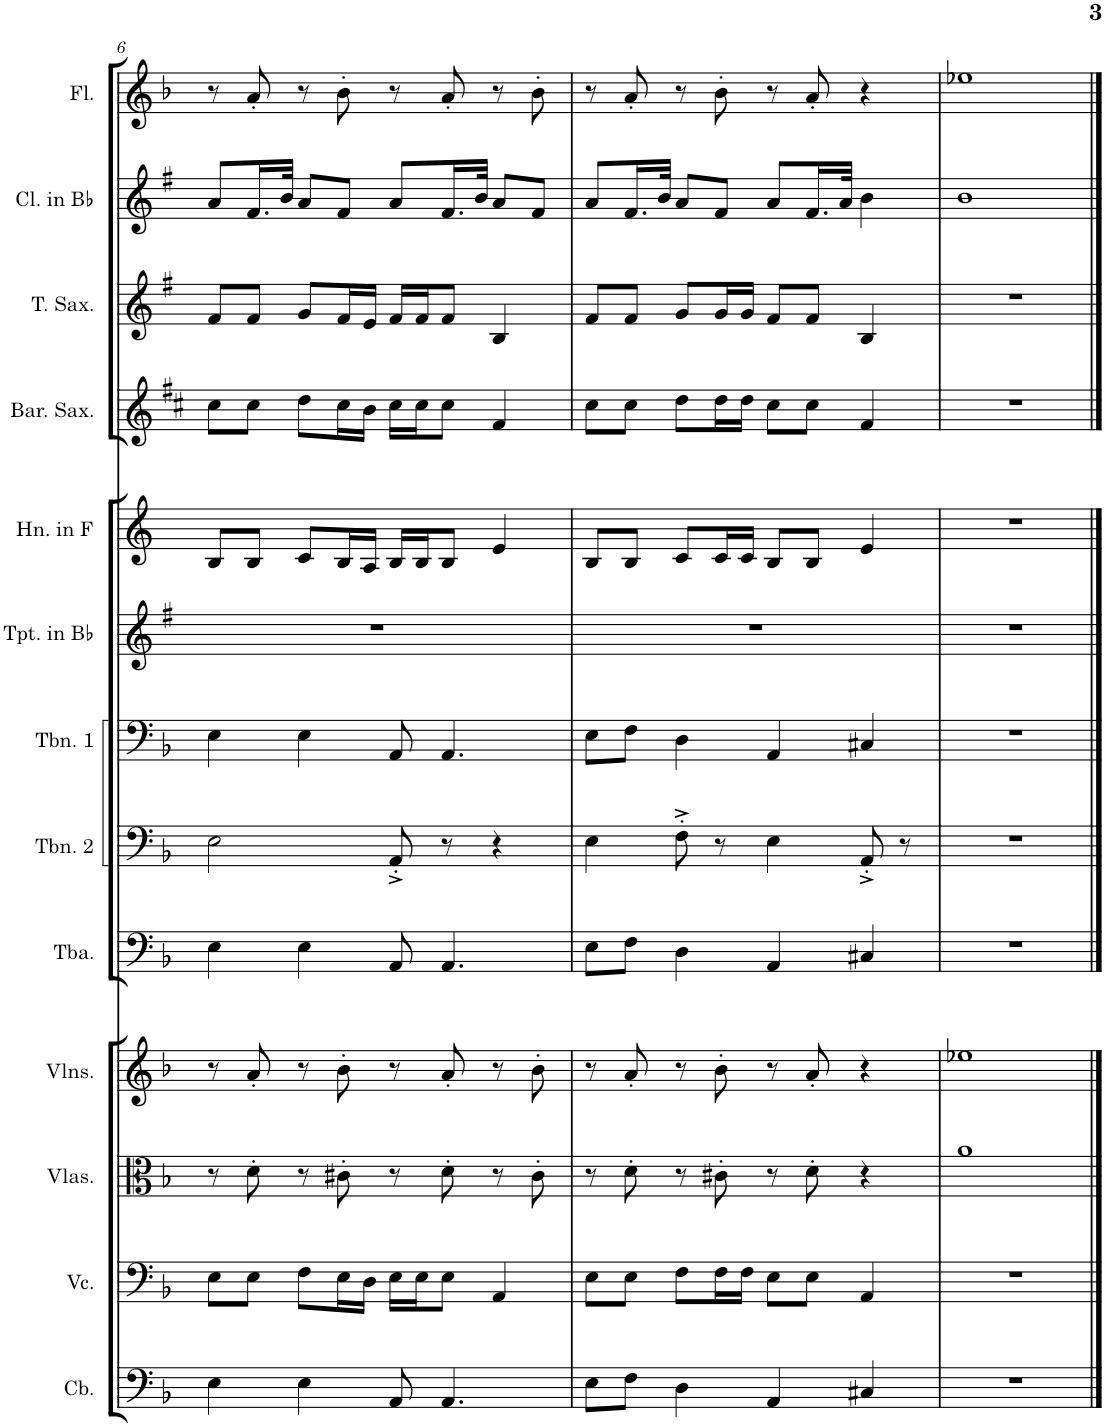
**kern	**kern	**kern	**kern	**kern	**kern	**kern	**kern	**kern	**kern	**kern	**kern	**kern
*part13	*part12	*part11	*part10	*part9	*part8	*part7	*part6	*part5	*part4	*part3	*part2	*part1
*staff13	*staff12	*staff11	*staff10	*staff9	*staff8	*staff7	*staff6	*staff5	*staff4	*staff3	*staff2	*staff1
*I"Contrabass	*I"Violoncello	*I"Violas	*I"Violins	*I"Tuba	*I"Trombone 2	*I"Trombone 1	*I"Trumpet in Bb	*I"Horn in F	*I"Baritone Saxophone	*I"Tenor Saxophone	*I"Clarinet in Bb	*I"Flute
*I'Cb.	*I'Vc.	*I'Vlas.	*I'Vlns.	*I'Tba.	*I'Tbn. 2	*I'Tbn. 1	*I'Tpt. in Bb	*I'Hn. in F	*I'Bar. Sax.	*I'T. Sax.	*I'Cl. in Bb	*I'Fl.
!!LO:PB:g=z
*clefF4	*clefF4	*clefC3	*clefG2	*clefF4	*clefF4	*clefF4	*clefG2	*clefG2	*clefG2	*clefG2	*clefG2	*clefG2
*Trd7c12	*	*	*	*	*	*	*Trd1c2	*Trd4c7	*Trd12c21	*Trd8c14	*Trd1c2	*
*k[b-]	*k[b-]	*k[b-]	*k[b-]	*k[b-]	*k[b-]	*k[b-]	*k[f#]	*k[]	*k[f#c#]	*k[f#]	*k[f#]	*k[b-]
*M4/4	*M4/4	*M4/4	*M4/4	*M4/4	*M4/4	*M4/4	*M4/4	*M4/4	*M4/4	*M4/4	*M4/4	*M4/4
=6	=6	=6	=6	=6	=6	=6	=6	=6	=6	=6	=6	=6
4E\	8E\L	8r	8r	4E\	2E\	4E\	1r	8B/L	8cc#\L	8f#/L	8a/L	8r
.	8E\J	8d'\	8a'/	.	.	.	.	8B/J	8cc#\J	8f#/J	16.f#/L	8a'/
.	.	.	.	.	.	.	.	.	.	.	32b/JJk	.
4E\	8F\L	8r	8r	4E\	.	4E\	.	8c/L	8dd\L	8g/L	8a/L	8r
.	16E\L	8c#X'\	8b-'\	.	.	.	.	16B/L	16cc#\L	16f#/L	8f#/J	8b-'\
.	16D\JJ	.	.	.	.	.	.	16A/JJ	16b\JJ	16e/JJ	.	.
8AA/	16E\LL	8r	8r	8AA/	8AA'^/	8AA/	.	16B/LL	16cc#\LL	16f#/LL	8a/L	8r
.	16E\J	.	.	.	.	.	.	16B/J	16cc#\J	16f#/J	.	.
4.AA/	8E\J	8d'\	8a'/	4.AA/	8r	4.AA/	.	8B/J	8cc#\J	8f#/J	16.f#/L	8a'/
.	.	.	.	.	.	.	.	.	.	.	32b/JJk	.
.	4AA/	8r	8r	.	4r	.	.	4e/	4f#/	4B/	8a/L	8r
.	.	8c#'\	8b-'\	.	.	.	.	.	.	.	8f#/J	8b-'\
=7	=7	=7	=7	=7	=7	=7	=7	=7	=7	=7	=7	=7
8E\L	8E\L	8r	8r	8E\L	4E\	8E\L	1r	8B/L	8cc#\L	8f#/L	8a/L	8r
8F\J	8E\J	8d'\	8a'/	8F\J	.	8F\J	.	8B/J	8cc#\J	8f#/J	16.f#/L	8a'/
.	.	.	.	.	.	.	.	.	.	.	32b/JJk	.
4D\	8F\L	8r	8r	4D\	8F'^\	4D\	.	8c/L	8dd\L	8g/L	8a/L	8r
.	16F\L	8c#X'\	8b-'\	.	8r	.	.	16c/L	16dd\L	16g/L	8f#/J	8b-'\
.	16F\JJ	.	.	.	.	.	.	16c/JJ	16dd\JJ	16g/JJ	.	.
4AA/	8E\L	8r	8r	4AA/	4E\	4AA/	.	8B/L	8cc#\L	8f#/L	8a/L	8r
.	8E\J	8d'\	8a'/	.	.	.	.	8B/J	8cc#\J	8f#/J	16.f#/L	8a'/
.	.	.	.	.	.	.	.	.	.	.	32a/JJk	.
4C#X/	4AA/	4r	4r	4C#X/	8AA'^/	4C#X/	.	4e/	4f#/	4B/	4b\	4r
.	.	.	.	.	8r	.	.	.	.	.	.	.
=8	=8	=8	=8	=8	=8	=8	=8	=8	=8	=8	=8	=8
1r	1r	1a	1ee-X	1r	1r	1r	1r	1r	1r	1r	1b	1ee-X
==	==	==	==	==	==	==	==	==	==	==	==	==
*-	*-	*-	*-	*-	*-	*-	*-	*-	*-	*-	*-	*-
